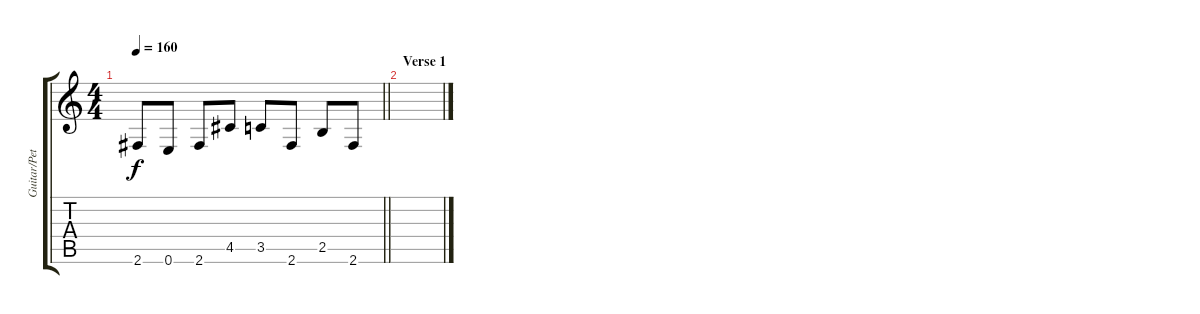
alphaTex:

\track ("Guitar/Petrucci" "Guitar/Pet") {instrument distortionguitar}
\staff {score tabs}
\tuning (E4 B3 G3 D3 A2 E2) {hide}
\ts (4 4)
\tempo 160
\clef g2
\barLineRight lightlight
\ks c
2.6{t}.8{dy f} 0.6.8 2.6.8 4.5.8 3.5.8 2.6.8 2.5.8 2.6.8 |
\section ("" "Verse 1")
